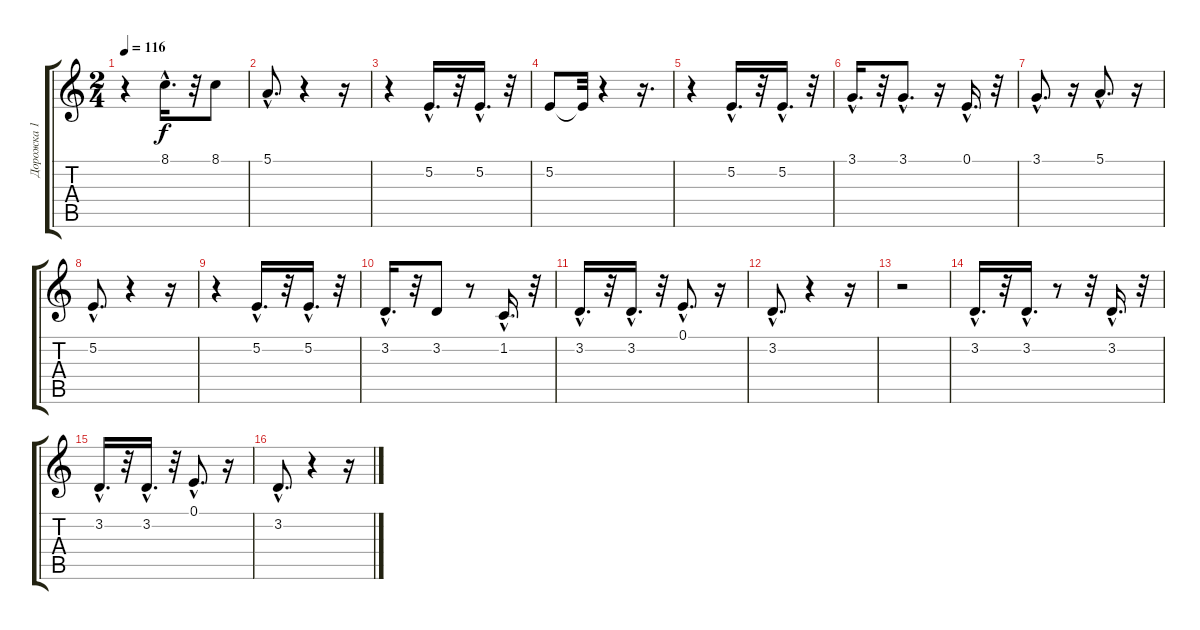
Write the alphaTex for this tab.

\track ("Дорожка 1" "Дорожка 1") {instrument flute}
\staff {score tabs}
\tuning (E4 B3 G3 D3 A2 E2) {hide}
\ts (2 4)
\tempo 116
\clef g2
\ks c
r.4{dy f} 8.1{hac}.16{d} r.32 8.1.8 |
5.1{hac}.8{d} r.4 r.16 |
r.4 5.2{hac}.16{d} r.32 5.2{hac}.16{d} r.32 |
5.2.8 5.2{t}.32 r.4 r.16{d} |
r.4 5.2{hac}.16{d} r.32 5.2{hac}.16{d} r.32 |
3.1{hac}.16{d} r.32 3.1{hac}.8{d} r.16 0.1{hac}.16{d} r.32 |
3.1{hac}.8{d} r.16 5.1{hac}.8{d} r.16 |
5.2{hac}.8{d} r.4 r.16 |
r.4 5.2{hac}.16{d} r.32 5.2{hac}.16{d} r.32 |
3.2{hac}.16{d} r.32 3.2.8 r.8 1.2{hac}.16{d} r.32 |
3.2{hac}.16{d} r.32 3.2{hac}.16{d} r.32 0.1{hac}.8{d} r.16 |
3.2{hac}.8{d} r.4 r.16 |
r.2 |
3.2{hac}.16{d} r.32 3.2{hac}.16{d} r.8 r.32 3.2{hac}.16{d} r.32 |
3.2{hac}.16{d} r.32 3.2{hac}.16{d} r.32 0.1{hac}.8{d} r.16 |
3.2{hac}.8{d} r.4 r.16
